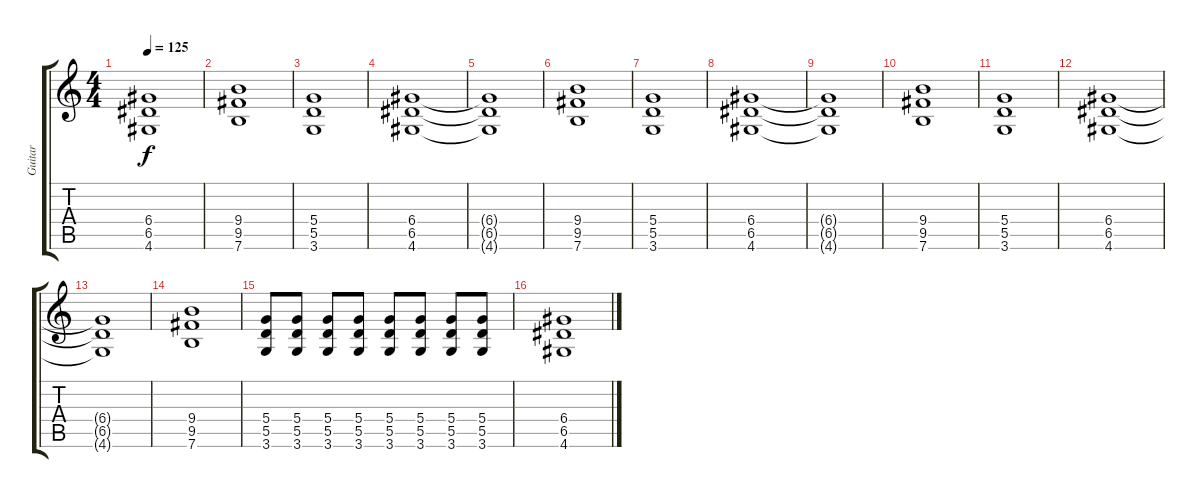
\track ("Guitar" "Guitar") {instrument distortionguitar}
\staff {score tabs}
\tuning (E4 B3 G3 D3 A2 E2) {hide}
\ts (4 4)
\tempo 125
\clef g2
\ks c
(6.4{t} 6.5{t} 4.6{t}).1{dy f} |
(9.4 9.5 7.6).1 |
(5.4 5.5 3.6).1 |
(6.4 6.5 4.6).1 |
(6.4{t} 6.5{t} 4.6{t}).1 |
(9.4 9.5 7.6).1 |
(5.4 5.5 3.6).1 |
(6.4 6.5 4.6).1 |
(6.4{t} 6.5{t} 4.6{t}).1 |
(9.4 9.5 7.6).1 |
(5.4 5.5 3.6).1 |
(6.4 6.5 4.6).1 |
(6.4{t} 6.5{t} 4.6{t}).1 |
(9.4 9.5 7.6).1 |
(5.4 5.5 3.6).8 (5.4 5.5 3.6).8 (5.4 5.5 3.6).8 (5.4 5.5 3.6).8 (5.4 5.5 3.6).8 (5.4 5.5 3.6).8 (5.4 5.5 3.6).8 (5.4 5.5 3.6).8 |
(6.4 6.5 4.6).1
